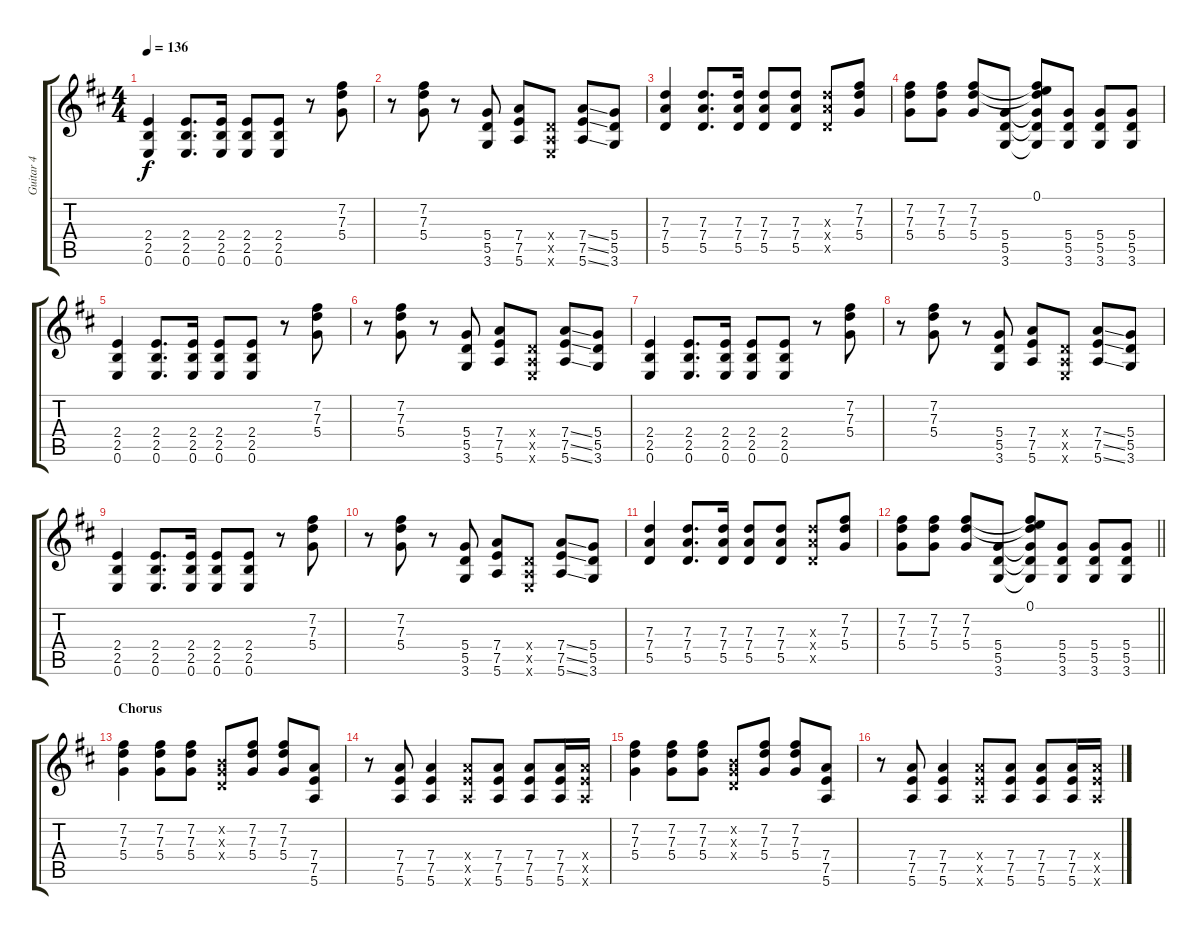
\track ("Guitar 4" "Guitar 4") {instrument distortionguitar}
\staff {score tabs}
\tuning (E4 B3 G3 D3 A2 E2) {hide}
\ts (4 4)
\tempo 136
\clef g2
\ks d
(2.4 2.5 0.6).4{dy f} (2.4 2.5 0.6).8{d} (2.4 2.5 0.6).16 (2.4 2.5 0.6).8 (2.4 2.5 0.6).8 r.8 (7.2 7.3 5.4).8 |
r.8 (7.2 7.3 5.4).8 r.8 (5.4 5.5 3.6).8 (7.4 7.5 5.6).8 (0.4{x} 0.5{x} 0.6{x}).8 (7.4{ss} 7.5{ss} 5.6{ss}).8 (5.4 5.5 3.6).8 |
(7.3 7.4 5.5).4 (7.3 7.4 5.5).8{d} (7.3 7.4 5.5).16 (7.3 7.4 5.5).8 (7.3 7.4 5.5).8 (7.3{x} 7.4{x} 5.5{x}).8 (7.2 7.3 5.4).8 |
(7.2 7.3 5.4).8 (7.2 7.3 5.4).8 (7.2 7.3 5.4).8 (5.4 5.5 3.6).8 (0.1 7.2{t} 7.3{t} 5.4{t} 5.5{t} 3.6{t}).8 (5.4 5.5 3.6).8 (5.4 5.5 3.6).8 (5.4 5.5 3.6).8 |
(2.4 2.5 0.6).4 (2.4 2.5 0.6).8{d} (2.4 2.5 0.6).16 (2.4 2.5 0.6).8 (2.4 2.5 0.6).8 r.8 (7.2 7.3 5.4).8 |
r.8 (7.2 7.3 5.4).8 r.8 (5.4 5.5 3.6).8 (7.4 7.5 5.6).8 (0.4{x} 0.5{x} 0.6{x}).8 (7.4{ss} 7.5{ss} 5.6{ss}).8 (5.4 5.5 3.6).8 |
(2.4 2.5 0.6).4 (2.4 2.5 0.6).8{d} (2.4 2.5 0.6).16 (2.4 2.5 0.6).8 (2.4 2.5 0.6).8 r.8 (7.2 7.3 5.4).8 |
r.8 (7.2 7.3 5.4).8 r.8 (5.4 5.5 3.6).8 (7.4 7.5 5.6).8 (0.4{x} 0.5{x} 0.6{x}).8 (7.4{ss} 7.5{ss} 5.6{ss}).8 (5.4 5.5 3.6).8 |
(2.4 2.5 0.6).4 (2.4 2.5 0.6).8{d} (2.4 2.5 0.6).16 (2.4 2.5 0.6).8 (2.4 2.5 0.6).8 r.8 (7.2 7.3 5.4).8 |
r.8 (7.2 7.3 5.4).8 r.8 (5.4 5.5 3.6).8 (7.4 7.5 5.6).8 (0.4{x} 0.5{x} 0.6{x}).8 (7.4{ss} 7.5{ss} 5.6{ss}).8 (5.4 5.5 3.6).8 |
(7.3 7.4 5.5).4 (7.3 7.4 5.5).8{d} (7.3 7.4 5.5).16 (7.3 7.4 5.5).8 (7.3 7.4 5.5).8 (7.3{x} 7.4{x} 5.5{x}).8 (7.2 7.3 5.4).8 |
\barLineRight lightlight
(7.2 7.3 5.4).8 (7.2 7.3 5.4).8 (7.2 7.3 5.4).8 (5.4 5.5 3.6).8 (0.1 7.2{t} 7.3{t} 5.4{t} 5.5{t} 3.6{t}).8 (5.4 5.5 3.6).8 (5.4 5.5 3.6).8 (5.4 5.5 3.6).8 |
\section ("" "Chorus")
(7.2 7.3 5.4).4 (7.2 7.3 5.4).8 (7.2 7.3 5.4).8 (0.2{x} 0.3{x} 0.4{x}).8 (7.2 7.3 5.4).8 (7.2 7.3 5.4).8 (7.4 7.5 5.6).8 |
r.8 (7.4 7.5 5.6).8 (7.4 7.5 5.6).4 (7.4{x} 7.5{x} 5.6{x}).8 (7.4 7.5 5.6).8 (7.4 7.5 5.6).8 (7.4 7.5 5.6).16 (7.4{x} 7.5{x} 5.6{x}).16 |
(7.2 7.3 5.4).4 (7.2 7.3 5.4).8 (7.2 7.3 5.4).8 (0.2{x} 0.3{x} 0.4{x}).8 (7.2 7.3 5.4).8 (7.2 7.3 5.4).8 (7.4 7.5 5.6).8 |
r.8 (7.4 7.5 5.6).8 (7.4 7.5 5.6).4 (7.4{x} 7.5{x} 5.6{x}).8 (7.4 7.5 5.6).8 (7.4 7.5 5.6).8 (7.4 7.5 5.6).16 (7.4{x} 7.5{x} 5.6{x}).16
